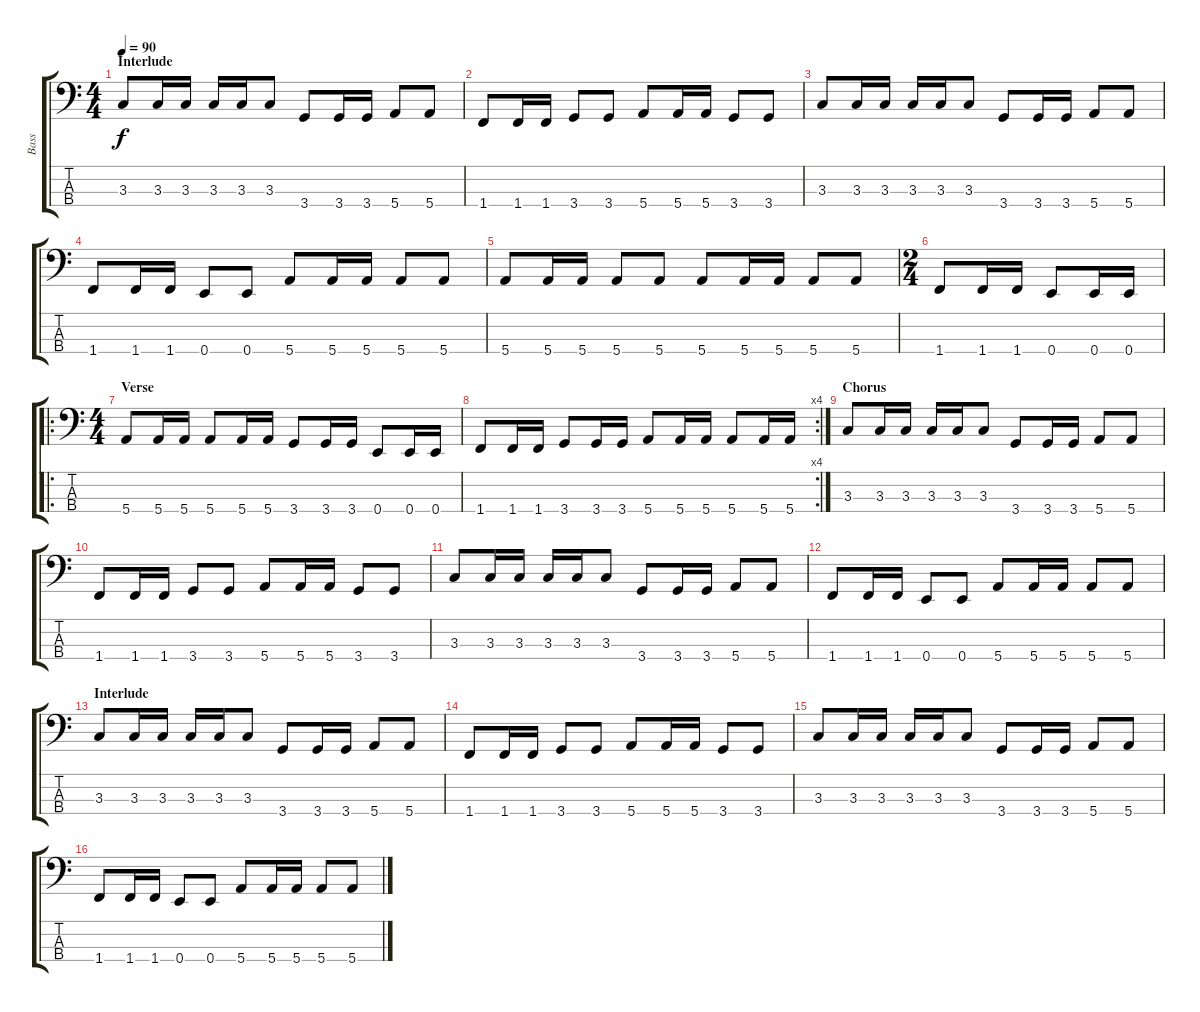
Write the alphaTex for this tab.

\track ("Bass" "Bass") {instrument electricbasspick}
\staff {score tabs}
\tuning (G2 D2 A1 E1) {hide}
\ts (4 4)
\section ("" "Interlude")
\tempo 90
\clef f4
\ks c
3.3.8{dy f} 3.3.16 3.3.16 3.3.16 3.3.16 3.3.8 3.4.8 3.4.16 3.4.16 5.4.8 5.4.8 |
1.4.8 1.4.16 1.4.16 3.4.8 3.4.8 5.4.8 5.4.16 5.4.16 3.4.8 3.4.8 |
3.3.8 3.3.16 3.3.16 3.3.16 3.3.16 3.3.8 3.4.8 3.4.16 3.4.16 5.4.8 5.4.8 |
1.4.8 1.4.16 1.4.16 0.4.8 0.4.8 5.4.8 5.4.16 5.4.16 5.4.8 5.4.8 |
5.4.8 5.4.16 5.4.16 5.4.8 5.4.8 5.4.8 5.4.16 5.4.16 5.4.8 5.4.8 |
\ts (2 4)
1.4.8 1.4.16 1.4.16 0.4.8 0.4.16 0.4.16 |
\ro
\ts (4 4)
\section ("" "Verse")
5.4.8 5.4.16 5.4.16 5.4.8 5.4.16 5.4.16 3.4.8 3.4.16 3.4.16 0.4.8 0.4.16 0.4.16 |
\rc 4
1.4.8 1.4.16 1.4.16 3.4.8 3.4.16 3.4.16 5.4.8 5.4.16 5.4.16 5.4.8 5.4.16 5.4.16 |
\section ("" "Chorus")
3.3.8 3.3.16 3.3.16 3.3.16 3.3.16 3.3.8 3.4.8 3.4.16 3.4.16 5.4.8 5.4.8 |
1.4.8 1.4.16 1.4.16 3.4.8 3.4.8 5.4.8 5.4.16 5.4.16 3.4.8 3.4.8 |
3.3.8 3.3.16 3.3.16 3.3.16 3.3.16 3.3.8 3.4.8 3.4.16 3.4.16 5.4.8 5.4.8 |
1.4.8 1.4.16 1.4.16 0.4.8 0.4.8 5.4.8 5.4.16 5.4.16 5.4.8 5.4.8 |
\section ("" "Interlude")
3.3.8 3.3.16 3.3.16 3.3.16 3.3.16 3.3.8 3.4.8 3.4.16 3.4.16 5.4.8 5.4.8 |
1.4.8 1.4.16 1.4.16 3.4.8 3.4.8 5.4.8 5.4.16 5.4.16 3.4.8 3.4.8 |
3.3.8 3.3.16 3.3.16 3.3.16 3.3.16 3.3.8 3.4.8 3.4.16 3.4.16 5.4.8 5.4.8 |
1.4.8 1.4.16 1.4.16 0.4.8 0.4.8 5.4.8 5.4.16 5.4.16 5.4.8 5.4.8
